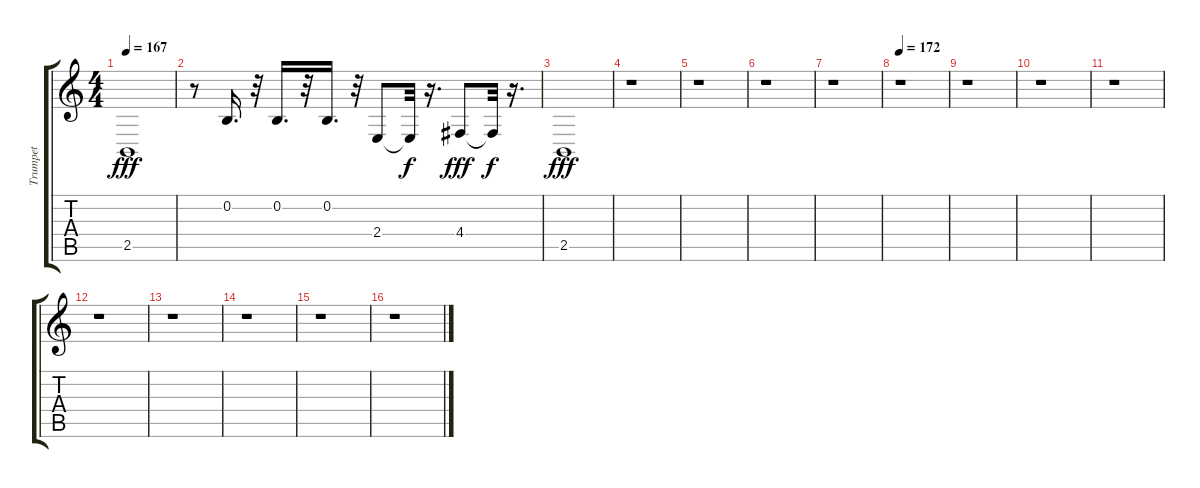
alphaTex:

\track ("Trumpet" "Trumpet") {instrument trumpet}
\staff {score tabs}
\tuning (E4 B3 G3 D3 A2 E2) {hide}
\ts (4 4)
\tempo 167
\clef g2
\ks c
2.5.1{dy fff} |
r.8 0.2.16{d} r.32 0.2.16{d} r.32 0.2.16{d} r.32 2.4.8 2.4{t}.32{dy f} r.16{d} 4.4.8{dy fff} 4.4{t}.32{dy f} r.16{d} |
2.5.1{dy fff} |
r.1 |
r.1 |
r.1 |
r.1 |
\tempo 172
r.1 |
r.1 |
r.1 |
r.1 |
r.1 |
r.1 |
r.1 |
r.1 |
r.1
